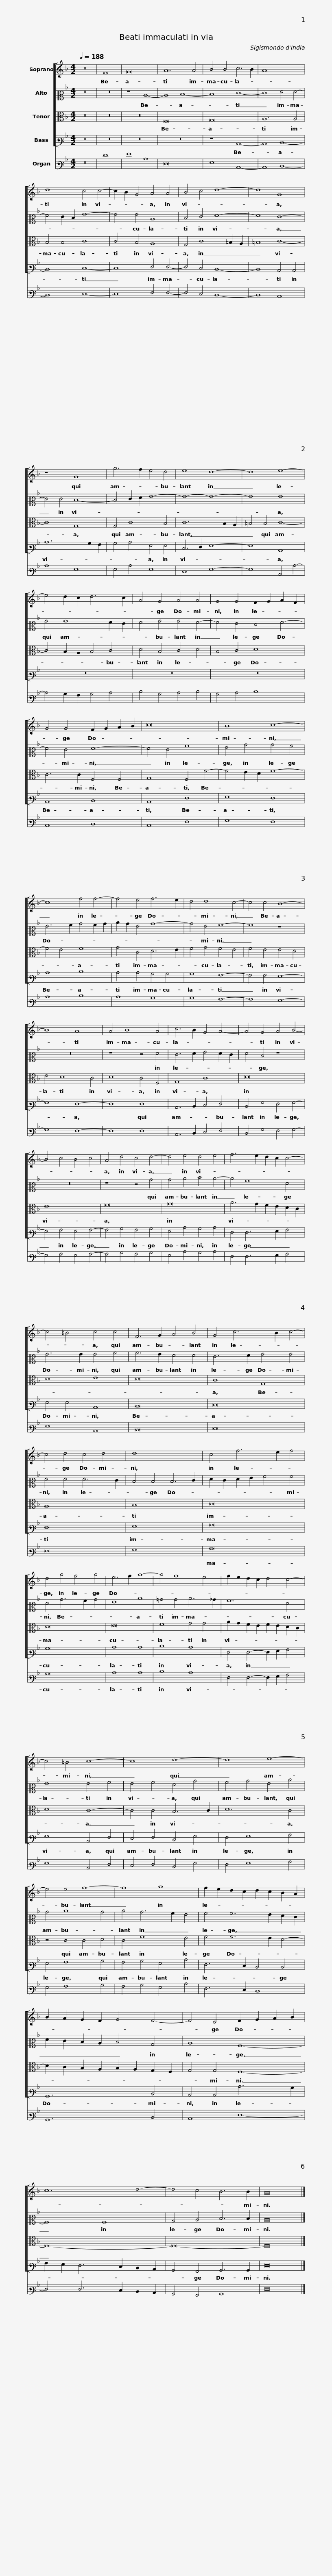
X:1
%%score [ 1 2 3 4 ] 5
L:1/8
Q:1/4=188
M:4/2
I:linebreak $
K:F
V:1 treble
V:2 alto2
V:3 alto
V:4 bass3
V:5 bass3
V:1
 z16 | F16 | G16 | A12 A4 | B4 B4 c6 B2 | %5
 A16 |$ d8 c4 c4- | c2 B2 G4 A4 A4 | B4 c4 d8- | d8 G8 | %10
 z8 G8 |$ g6 f2 e4 d4 | e8 d8- | d8 e8- | e4 d2 c2 d6 c2 | %15
 A4 G4 A4 A4 |$ G4 G4 F2 G2 A2 F2 | G4 G4 F2 G2 A2 B2 | c16 | B8 c8- | %20
 c8 f4 f4- |$ f4 e4 f6 e2 | d4 d8 c4- | c4 c4 B8- | B8 A8 | %25
 A4 B8 A4 |$ c6 B2 G4 A4- | A4 G4 A4 B4- | B4 c4 B4 c4 | A4 d4 c4 d4- | %30
 d4 e4 d4 e4 |$ f6 e2 d2 c2 c4- | c4 =B4 c4 c4 | F6 G2 A4 B4 | G4 c6 B2 c4- | %35
 c4 d4 c4 d4 |$ d16 | c4 f6 e2 f4 | d4 g4 f4 g4 | e6 f2 g8- | %40
 g4 f8 e4 |$ f2 e2 d2 c2 d4 c4- | c4 =B4 c8- | c8 d8- | d8 e8- | %45
 e4 e4 f8- |$ f8 g8 | f2 e2 d2 c2 d2 c2 B2 A2 | B2 A2 G2 F2 G4 F4- | F4 E4 F2 G2 A2 B2 |$ %50
 c12 d4- | d4 c4 B6 B2 | A16 |] %53
V:2
 z16 | z16 | z8 C8- | C8 D8- | D8 E8- | %5
 E8 F4 F4- |$ F4 E2 D2 G8- | G4 G4 C8 | D4 E4 F8- | F8 E8- | %10
 E4 E4 D8- |$ D4 E2 F2 G8- | G8- G8- | G8 G8 | G4 G8 F2 E2 | %15
 F4 G4 G4 F4- |$ F4 E4 D4 F4- | F4 E4 F8- | F4 E4 A8 | G4 B4 B4 A4 | %20
 G6 A2 B4 A2 B2 |$ c2 B2 G4 B8- | B4 G4 A8- | A8 z8 | z16 | %25
 z8 z4 F4 |$ E6 F2 G4 F2 E2 | F4 D4 z8 | z16 | z8 z4 B4 | %30
 B4 c4 d4 c4- |$ c4 A8 F4 | G6 G2 G4 A4 | A6 G2 F4 F4 | E6 F2 G4 G4 | %35
 F4 F4 F6 E2 |$ D4 D4 D6 E2 | F2 E2 F2 G2 A4 A4 | F4 B6 A2 B4 | G8 c8 | %40
 =B4 B4 c6 _B2 |$ A12 F4 | G8 G4 A4 | G4 A4 F4 B4 | A4 B4 G4 c4 | %45
 B4 c8 B4 |$ c4 B6 A2 G4 | A4 A6 G2 F2 E2 | F2 E2 D2 C2 D4 B,4 | C8 A,8- |$ %50
 A,8 A,8 | B,4 C4 D6 D2 | C16 |] %53
V:3
 z16 | z16 | z16 | F,16 | G,16 | %5
 A,12 A,4 |$ B,4 B,4 C8 | C4 B,4 A,8 | G,4 C8 =B,2 A,2 | =B,8 C8- | %10
 C8 G,8 |$ G,4 C8 B,4 | C12 B,2 A,2 | =B,4 B,4 C8- | C4 B,2 A,2 B,4 C4 | %15
 D4 B,4 C4 D4 |$ B,4 C4 D8 | C6 C2 F,4 F,4 | G,8 F,4 F4- | F4 E2 D2 F8- | %20
 F4 E4 F8 |$ G4 C4 D6 E2 | F4 G4 F4 E4 | F4 E4 E4 D4 | E4 D8 C4 | %25
 D8 C4 F,4 |$ G,8 C8 | D16 | E16 | F16 | %30
 G16 |$ A6 G2 F2 E2 D2 C2 | D8 E8 | D16 | C8 G,8 | %35
 A,16 |$ B,16 | C16 | D16 | E16 | %40
 F8 G4 G4 |$ A2 G2 F2 E2 F2 E2 D2 C2 | D8 C8- | C4 C4 B,6 C2 | D12 C4 | %45
 z4 C4 C4 D4 |$ C4 F8 E4 | F4 F6 E2 D4- | D2 C2 B,2 A,2 B,2 A,2 G,2 F,2 | G,4 G,4 F,8- |$ %50
 F,16- | F,16- | F,16 |] %53
V:4
 z16 | z16 | z16 | z16 | z8 C,8- | %5
 C,8 D,8- |$ D,8 E,8- | E,8 F,4 F,4- | F,4 E,4 D,8- | D,8 C,4 C,4 | %10
 C12 B,2 A,2 |$ B,4 C4 G,4 G,4 | E,6 F,2 G,8- | G,8 C,8 | z16 | %15
 z16 |$ z16 | C,8 D,8 | C,8 F,8 | G,8 F,8 | %20
 C8 D8 |$ C4 C4 B,4 B,4 | B,8 A,8- | A,4 A,4 G,8- | G,8 F,8- | %25
 F,8 F,8 |$ C,6 D,2 E,4 F,4 | D,4 G,4 F,4 G,4- | G,4 A,4 G,4 A,4- | A,4 B,4 A,4 B,4 | %30
 G,4 C4 B,4 C4 |$ F,4 F,6 G,2 A,4 | G,4 G,4 C,8 | D,16 | E,16 | %35
 F,16 |$ G,16 | A,16 | B,16 | C8 C8 | %40
 D8 C8 |$ F,4 F,4- F,2 G,2 A,4 | G,8 C,4 F,4 | E,4 F,4 D,4 G,4 | F,4 G,8 A,4 | %45
 G,4 A,8 B,4 |$ A,4 B,4 G,4 C4 | F,6 E,2 D,4 D,4 | B,,12 D,4 | C,4 C,4 C6 B,2 |$ %50
 A,2 G,2 F,6 E,2 D,2 C,2 | B,,4 A,,4 B,,6 B,,2 | F,16 |] %53
V:5
 z16 | F16 | G8 C8 | F,16 | G,8 C,8- | %5
 C,8 D,8- |$ D,8 E,8- | E,8 F,4 F,4- | F,4 E,4 D,8- | D,8 C,8 | %10
 C8 G,8 |$ G,4 C4 G,8 | E,8 G,8- | G,8 C,4 C4- | C4 B,2 A,2 B,4 C4 | %15
 D4 B,4 C4 D4 |$ B,4 C4 D8 | C,8 D,8 | C,8 F,8 | G,8 F,8 | %20
 C8 D8 |$ C8 B,8 | B,8 A,8- | A,8 G,8- | G,8 F,8- | %25
 F,8 F,8 |$ C,6 D,2 E,4 F,4 | D,4 G,4 F,4 G,4- | G,4 A,4 G,4 A,4- | A,4 B,4 A,4 B,4 | %30
 G,4 C4 B,4 C4 |$ F,4 F,6 G,2 A,4 | G,8 C,8 | D,16 | E,16 | %35
 F,16 |$ G,16 | A,16 | B,16 | C8 C8 | %40
 D8 C8 |$ F,4 F,4- F,2 G,2 A,4 | G,8 C,4 F,4 | E,4 F,4 D,4 G,4 | F,4 G,8 A,4 | %45
 G,4 A,8 B,4 |$ A,4 B,4 G,4 C4 | F,6 E,2 D,8 | B,,12 D,4 | C,8 F,8- |$ %50
 F,4 F,6 E,2 D,2 C,2 | B,,4 A,,4 B,,8 | F,16 |] %53
